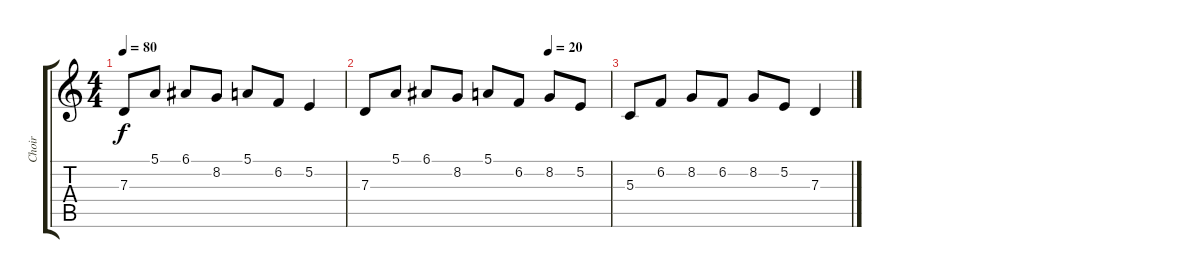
\track ("Choir" "Choir") {instrument choiraahs}
\staff {score tabs}
\tuning (E4 B3 G3 D3 A2 E2) {hide}
\ts (4 4)
\tempo 80
\clef g2
\ks c
7.3.8{dy f} 5.1.8 6.1.8 8.2.8 5.1.8 6.2.8 5.2.4 |
\tempo (20 0.75)
7.3.8 5.1.8 6.1.8 8.2.8 5.1.8 6.2.8 8.2.8 5.2.8 |
5.3.8{volume 3} 6.2.8 8.2.8 6.2.8 8.2.8 5.2.8 7.3.4
